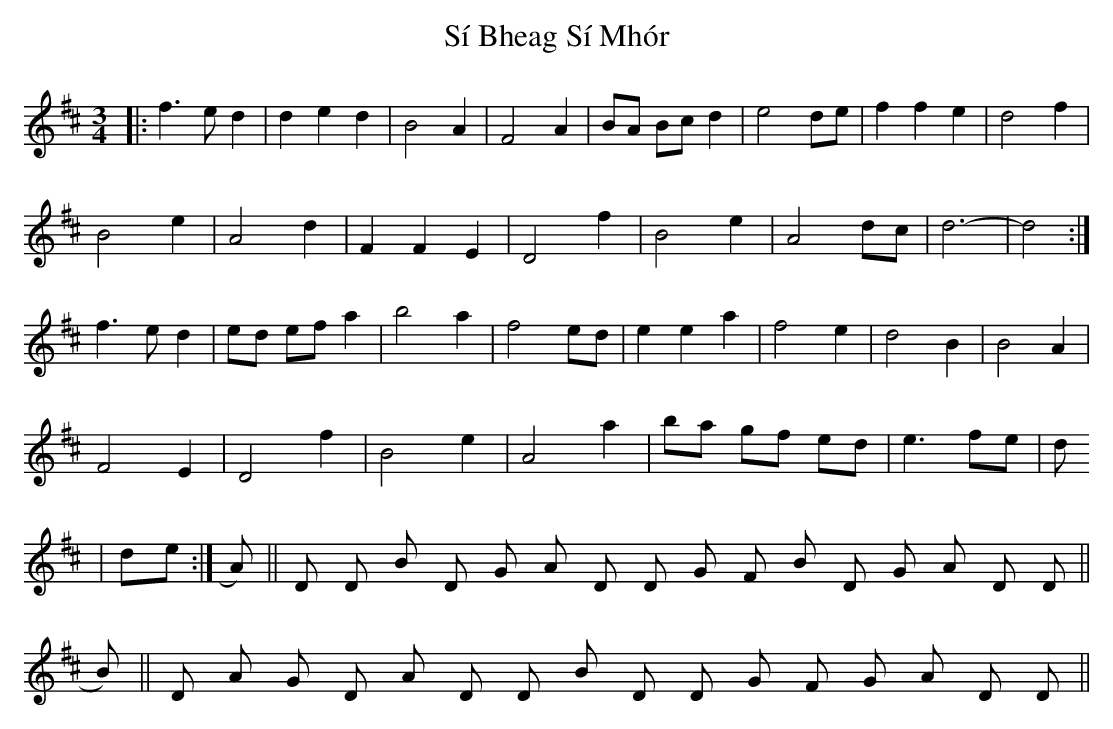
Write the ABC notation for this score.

X:1
T: Sí Bheag Sí Mhór
M: 3/4
L: 1/8
K: Dmaj
|:f3 e d2|d2 e2 d2|B4 A2|F4 A2|BA Bc d2|e4 de|f2 f2 e2|d4 f2|
B4 e2|A4 d2|F2 F2 E2|D4 f2|B4 e2|A4 dc|d6-|d4:|
f3 e d2|ed ef a2|b4 a2|f4 ed|e2 e2 a2|f4 e2|d4 B2|B4 A2|
F4 E2|D4 f2|B4 e2|A4 a2|ba gf ed|e3 fe|d1
|de:|A)||D D Bm D G A D D G F#m Bm D G A D D||
B)||D A G D A D D Bm D D G F#m G A D D||
